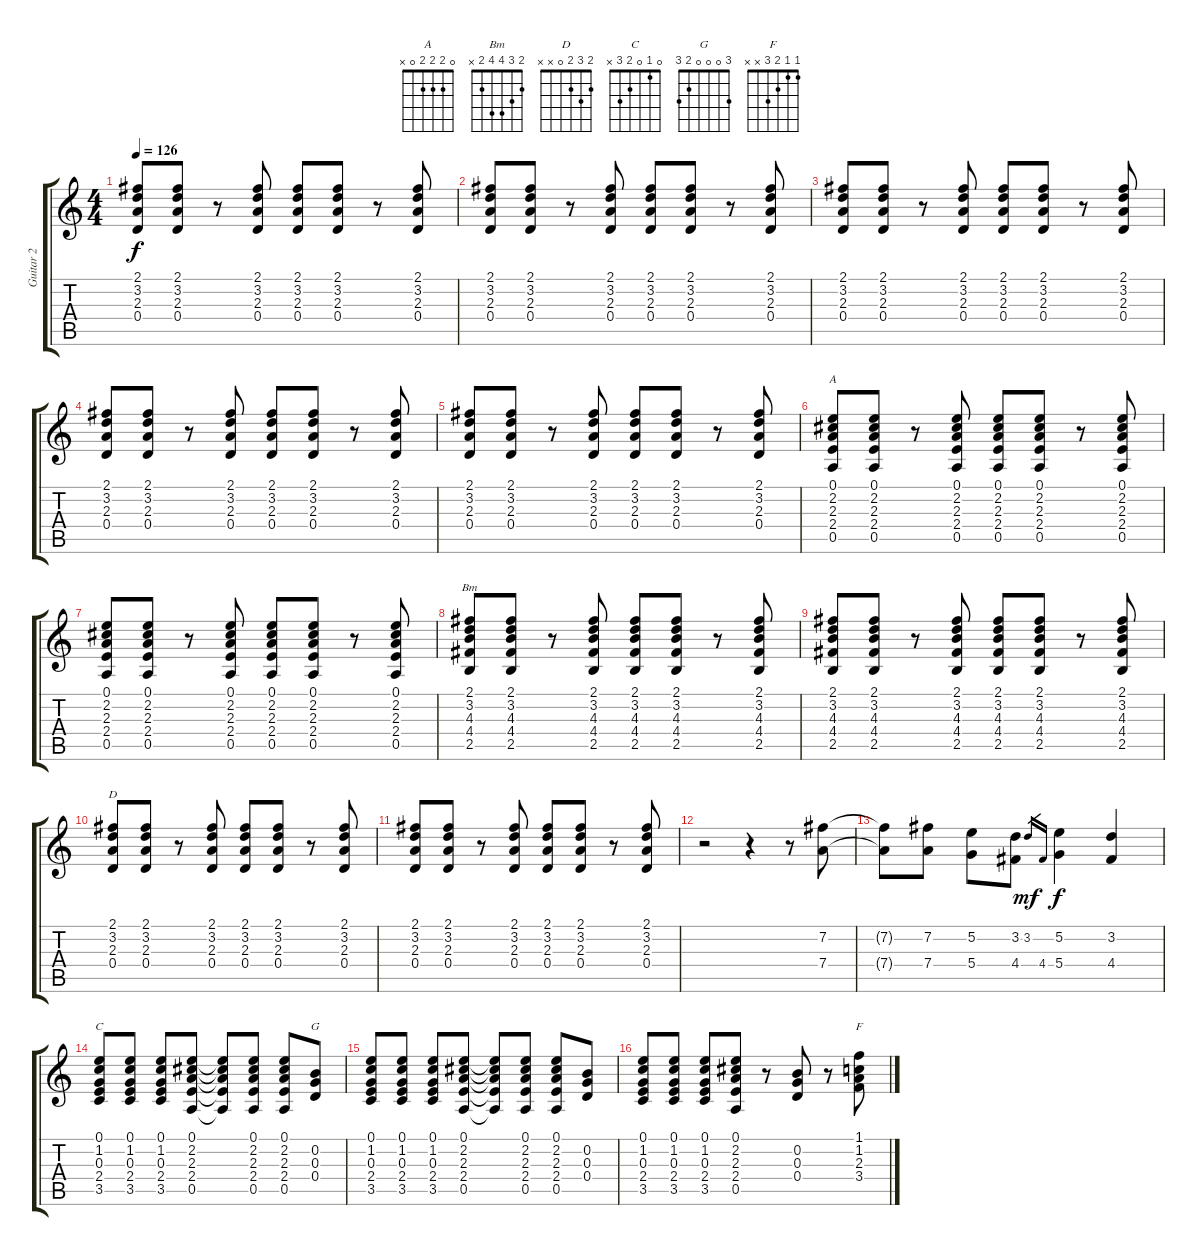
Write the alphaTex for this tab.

\track ("Guitar 2" "Guitar 2") {instrument electricguitarclean}
\staff {score tabs}
\tuning (E4 B3 G3 D3 A2 E2) {hide}
\chord ("A" 0 2 2 2 0 x)
\chord ("Bm" 2 3 4 4 2 x)
\chord ("D" 2 3 2 0 x x)
\chord ("C" 0 1 0 2 3 x)
\chord ("G" 3 0 0 0 2 3)
\chord ("F" 1 1 2 3 x x)
\ts (4 4)
\tempo 126
\clef g2
\ks c
(2.1 3.2 2.3 0.4).8{dy f} (2.1 3.2 2.3 0.4).8 r.8 (2.1 3.2 2.3 0.4).8 (2.1 3.2 2.3 0.4).8 (2.1 3.2 2.3 0.4).8 r.8 (2.1 3.2 2.3 0.4).8 |
(2.1 3.2 2.3 0.4).8 (2.1 3.2 2.3 0.4).8 r.8 (2.1 3.2 2.3 0.4).8 (2.1 3.2 2.3 0.4).8 (2.1 3.2 2.3 0.4).8 r.8 (2.1 3.2 2.3 0.4).8 |
(2.1 3.2 2.3 0.4).8 (2.1 3.2 2.3 0.4).8 r.8 (2.1 3.2 2.3 0.4).8 (2.1 3.2 2.3 0.4).8 (2.1 3.2 2.3 0.4).8 r.8 (2.1 3.2 2.3 0.4).8 |
(2.1 3.2 2.3 0.4).8 (2.1 3.2 2.3 0.4).8 r.8 (2.1 3.2 2.3 0.4).8 (2.1 3.2 2.3 0.4).8 (2.1 3.2 2.3 0.4).8 r.8 (2.1 3.2 2.3 0.4).8 |
(2.1 3.2 2.3 0.4).8 (2.1 3.2 2.3 0.4).8 r.8 (2.1 3.2 2.3 0.4).8 (2.1 3.2 2.3 0.4).8 (2.1 3.2 2.3 0.4).8 r.8 (2.1 3.2 2.3 0.4).8 |
(0.1 2.2 2.3 2.4 0.5).8{ch "A"} (0.1 2.2 2.3 2.4 0.5).8 r.8 (0.1 2.2 2.3 2.4 0.5).8 (0.1 2.2 2.3 2.4 0.5).8 (0.1 2.2 2.3 2.4 0.5).8 r.8 (0.1 2.2 2.3 2.4 0.5).8 |
(0.1 2.2 2.3 2.4 0.5).8 (0.1 2.2 2.3 2.4 0.5).8 r.8 (0.1 2.2 2.3 2.4 0.5).8 (0.1 2.2 2.3 2.4 0.5).8 (0.1 2.2 2.3 2.4 0.5).8 r.8 (0.1 2.2 2.3 2.4 0.5).8 |
(2.1 3.2 4.3 4.4 2.5).8{ch "Bm"} (2.1 3.2 4.3 4.4 2.5).8 r.8 (2.1 3.2 4.3 4.4 2.5).8 (2.1 3.2 4.3 4.4 2.5).8 (2.1 3.2 4.3 4.4 2.5).8 r.8 (2.1 3.2 4.3 4.4 2.5).8 |
(2.1 3.2 4.3 4.4 2.5).8 (2.1 3.2 4.3 4.4 2.5).8 r.8 (2.1 3.2 4.3 4.4 2.5).8 (2.1 3.2 4.3 4.4 2.5).8 (2.1 3.2 4.3 4.4 2.5).8 r.8 (2.1 3.2 4.3 4.4 2.5).8 |
(2.1 3.2 2.3 0.4).8{ch "D"} (2.1 3.2 2.3 0.4).8 r.8 (2.1 3.2 2.3 0.4).8 (2.1 3.2 2.3 0.4).8 (2.1 3.2 2.3 0.4).8 r.8 (2.1 3.2 2.3 0.4).8 |
(2.1 3.2 2.3 0.4).8 (2.1 3.2 2.3 0.4).8 r.8 (2.1 3.2 2.3 0.4).8 (2.1 3.2 2.3 0.4).8 (2.1 3.2 2.3 0.4).8 r.8 (2.1 3.2 2.3 0.4).8 |
r.2 r.4 r.8 (7.2 7.4).8 |
(7.2{t} 7.4{t}).8 (7.2 7.4).8 (5.2 5.4).8 (3.2 4.4).8 3.2.16{gr dy mf} 4.4.16{gr} (5.2 5.4).4{dy f} (3.2 4.4).4 |
(0.1 1.2 0.3 2.4 3.5).8{ch "C"} (0.1 1.2 0.3 2.4 3.5).8 (0.1 1.2 0.3 2.4 3.5).8 (0.1 2.2 2.3 2.4 0.5).8 (0.1{t} 2.2{t} 2.3{t} 2.4{t} 0.5{t}).8 (0.1 2.2 2.3 2.4 0.5).8 (0.1 2.2 2.3 2.4 0.5).8 (0.2 0.3 0.4).8{ch "G"} |
(0.1 1.2 0.3 2.4 3.5).8 (0.1 1.2 0.3 2.4 3.5).8 (0.1 1.2 0.3 2.4 3.5).8 (0.1 2.2 2.3 2.4 0.5).8 (0.1{t} 2.2{t} 2.3{t} 2.4{t} 0.5{t}).8 (0.1 2.2 2.3 2.4 0.5).8 (0.1 2.2 2.3 2.4 0.5).8 (0.2 0.3 0.4).8 |
(0.1 1.2 0.3 2.4 3.5).8 (0.1 1.2 0.3 2.4 3.5).8 (0.1 1.2 0.3 2.4 3.5).8 (0.1 2.2 2.3 2.4 0.5).8 r.8 (0.2 0.3 0.4).8 r.8 (1.1 1.2 2.3 3.4).8{ch "F"}
